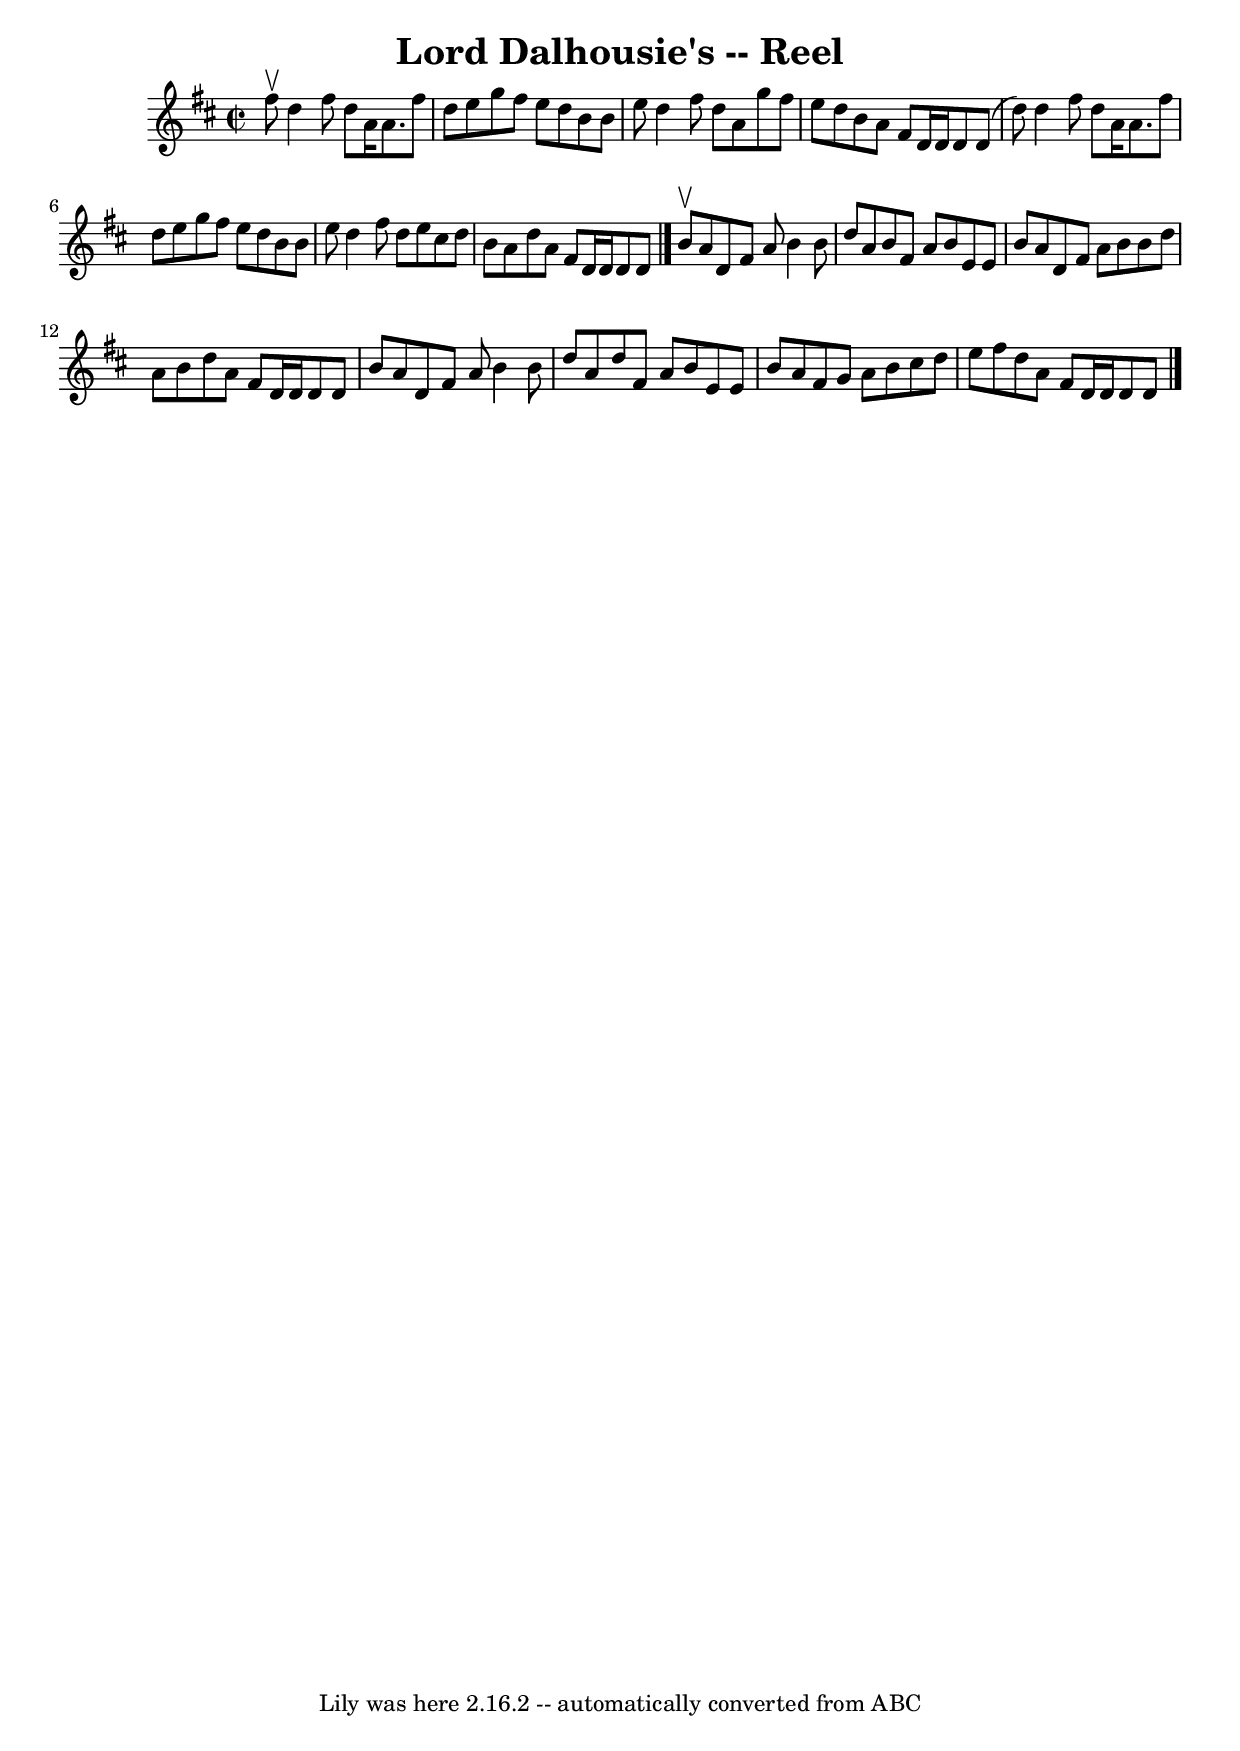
\version "2.16.2"
\include "Mammoth.ily"
\header {
  %% book = "Ryan's Mammoth Collection"
  crossRefNumber = "1"
  footnotes = ""
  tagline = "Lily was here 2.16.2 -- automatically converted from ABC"
  title = "Lord Dalhousie's -- Reel"

}
voicedefault =  {


  \override Staff.TimeSignature #'style = #'C
  \time 2/2 
  \key d \major
  fis''8^\upbow |
  d''4 fis''8 d''8   
  a'16 a'8. fis''8 d''8    |
  e''8 g''8 fis''8 e''8    
  d''8 b'8 b'8 e''8    |
  d''4 fis''8 d''8 a'8 g''8  
  fis''8 e''8    |
  d''8 b'8 a'8 fis'8 d'16 d'16    
  d'8 d'8 (d''8)   |
  d''4 fis''8 d''8 a'16 a'8.   
  fis''8 d''8    |
  e''8 g''8 fis''8 e''8 d''8 b'8    
  b'8 e''8    |
  d''4 fis''8 d''8 e''8 cis''8 d''8    
  b'8    |
  a'8 d''8 a'8 fis'8 d'16 d'16 d'8 d'8    
  \bar "|." b'8^\upbow |
  a'8 d'8 fis'8 a'8 b'4 b'8 
  d''8    |
  a'8 b'8 fis'8 a'8 b'8 e'8 e'8 b'8     |
  a'8 d'8 fis'8 a'8 b'8 b'8 d''8 a'8    |
  
  b'8 d''8 a'8 fis'8 d'16 d'16 d'8 d'8 b'8    |
  
  a'8 d'8 fis'8 a'8 b'4 b'8 d''8    |
  a'8 d''8    
  fis'8 a'8 b'8 e'8 e'8 b'8    |
  a'8 fis'8 g'8    
  a'8 b'8 cis''8 d''8 e''8    |
  fis''8 d''8 a'8    
  fis'8 d'16 d'16 d'8 d'8    \bar "|."   

}

\score{
  <<

    \context Staff="default"
    {
      \voicedefault 
      
    }

  >>
  \layout {
    
  }
  \midi {
  }

}
